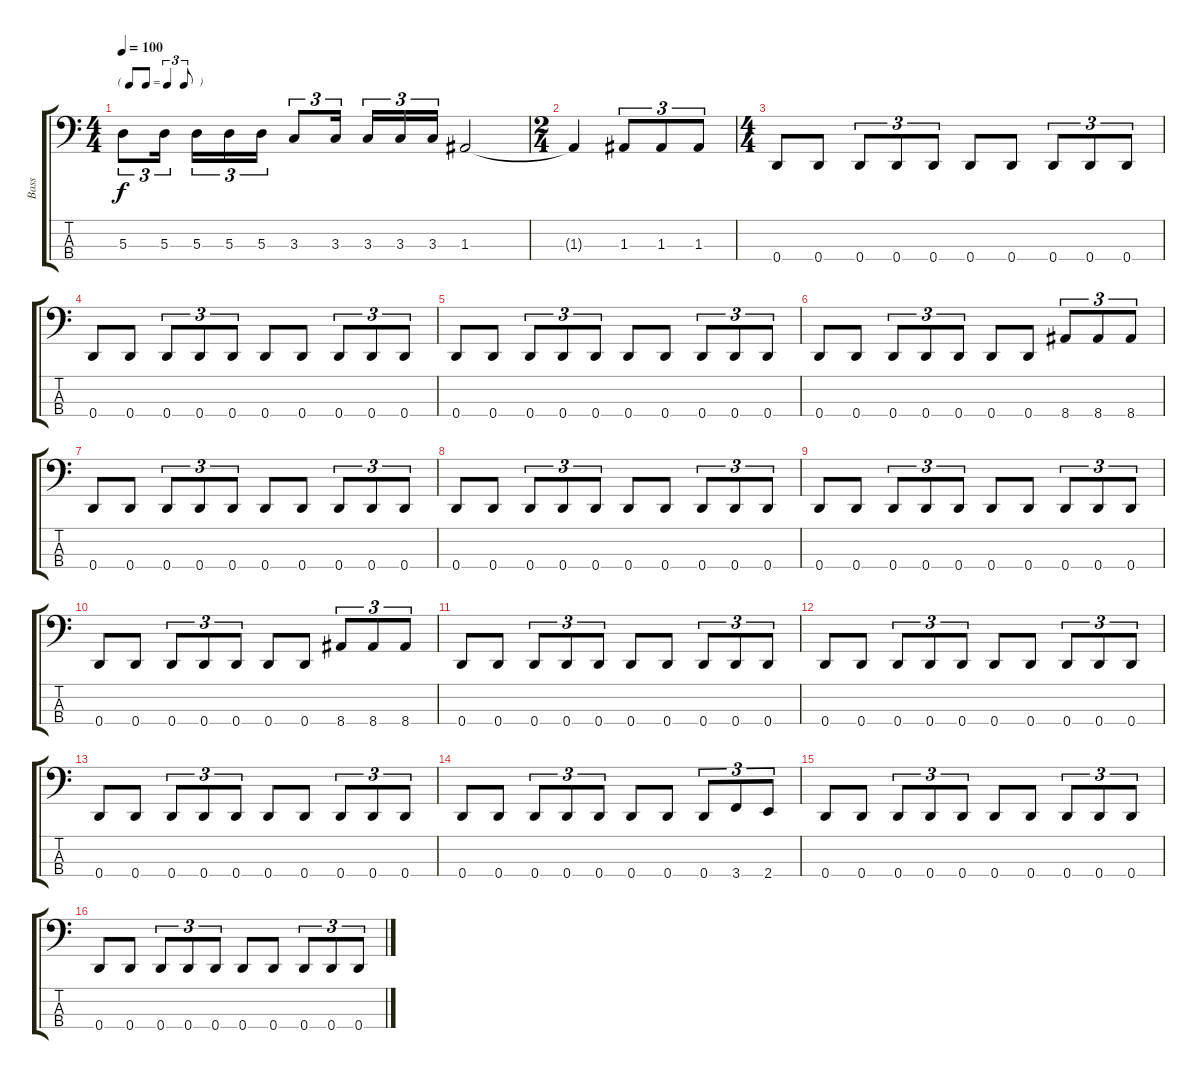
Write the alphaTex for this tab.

\track ("Bass" "Bass") {instrument electricbassfinger}
\staff {score tabs}
\tuning (G2 D2 A1 D1) {hide}
\ts (4 4)
\tf triplet8th
\tempo 100
\clef f4
\ks c
5.3.8{tu (3 2) dy f} 5.3.16{tu (3 2) beam splitsecondary} 5.3.16{tu (3 2)} 5.3.16{tu (3 2)} 5.3.16{tu (3 2)} 3.3.8{tu (3 2)} 3.3.16{tu (3 2) beam splitsecondary} 3.3.16{tu (3 2)} 3.3.16{tu (3 2)} 3.3.16{tu (3 2)} 1.3.2 |
\ts (2 4)
1.3{t}.4 1.3.8{tu (3 2)} 1.3.8{tu (3 2)} 1.3.8{tu (3 2)} |
\ts (4 4)
0.4.8 0.4.8 0.4.8{tu (3 2)} 0.4.8{tu (3 2)} 0.4.8{tu (3 2)} 0.4.8 0.4.8 0.4.8{tu (3 2)} 0.4.8{tu (3 2)} 0.4.8{tu (3 2)} |
0.4.8 0.4.8 0.4.8{tu (3 2)} 0.4.8{tu (3 2)} 0.4.8{tu (3 2)} 0.4.8 0.4.8 0.4.8{tu (3 2)} 0.4.8{tu (3 2)} 0.4.8{tu (3 2)} |
0.4.8 0.4.8 0.4.8{tu (3 2)} 0.4.8{tu (3 2)} 0.4.8{tu (3 2)} 0.4.8 0.4.8 0.4.8{tu (3 2)} 0.4.8{tu (3 2)} 0.4.8{tu (3 2)} |
0.4.8 0.4.8 0.4.8{tu (3 2)} 0.4.8{tu (3 2)} 0.4.8{tu (3 2)} 0.4.8 0.4.8 8.4.8{tu (3 2)} 8.4.8{tu (3 2)} 8.4.8{tu (3 2)} |
0.4.8 0.4.8 0.4.8{tu (3 2)} 0.4.8{tu (3 2)} 0.4.8{tu (3 2)} 0.4.8 0.4.8 0.4.8{tu (3 2)} 0.4.8{tu (3 2)} 0.4.8{tu (3 2)} |
0.4.8 0.4.8 0.4.8{tu (3 2)} 0.4.8{tu (3 2)} 0.4.8{tu (3 2)} 0.4.8 0.4.8 0.4.8{tu (3 2)} 0.4.8{tu (3 2)} 0.4.8{tu (3 2)} |
0.4.8 0.4.8 0.4.8{tu (3 2)} 0.4.8{tu (3 2)} 0.4.8{tu (3 2)} 0.4.8 0.4.8 0.4.8{tu (3 2)} 0.4.8{tu (3 2)} 0.4.8{tu (3 2)} |
0.4.8 0.4.8 0.4.8{tu (3 2)} 0.4.8{tu (3 2)} 0.4.8{tu (3 2)} 0.4.8 0.4.8 8.4.8{tu (3 2)} 8.4.8{tu (3 2)} 8.4.8{tu (3 2)} |
0.4.8 0.4.8 0.4.8{tu (3 2)} 0.4.8{tu (3 2)} 0.4.8{tu (3 2)} 0.4.8 0.4.8 0.4.8{tu (3 2)} 0.4.8{tu (3 2)} 0.4.8{tu (3 2)} |
0.4.8 0.4.8 0.4.8{tu (3 2)} 0.4.8{tu (3 2)} 0.4.8{tu (3 2)} 0.4.8 0.4.8 0.4.8{tu (3 2)} 0.4.8{tu (3 2)} 0.4.8{tu (3 2)} |
0.4.8 0.4.8 0.4.8{tu (3 2)} 0.4.8{tu (3 2)} 0.4.8{tu (3 2)} 0.4.8 0.4.8 0.4.8{tu (3 2)} 0.4.8{tu (3 2)} 0.4.8{tu (3 2)} |
0.4.8 0.4.8 0.4.8{tu (3 2)} 0.4.8{tu (3 2)} 0.4.8{tu (3 2)} 0.4.8 0.4.8 0.4.8{tu (3 2)} 3.4.8{tu (3 2)} 2.4.8{tu (3 2)} |
0.4.8 0.4.8 0.4.8{tu (3 2)} 0.4.8{tu (3 2)} 0.4.8{tu (3 2)} 0.4.8 0.4.8 0.4.8{tu (3 2)} 0.4.8{tu (3 2)} 0.4.8{tu (3 2)} |
0.4.8 0.4.8 0.4.8{tu (3 2)} 0.4.8{tu (3 2)} 0.4.8{tu (3 2)} 0.4.8 0.4.8 0.4.8{tu (3 2)} 0.4.8{tu (3 2)} 0.4.8{tu (3 2)}
